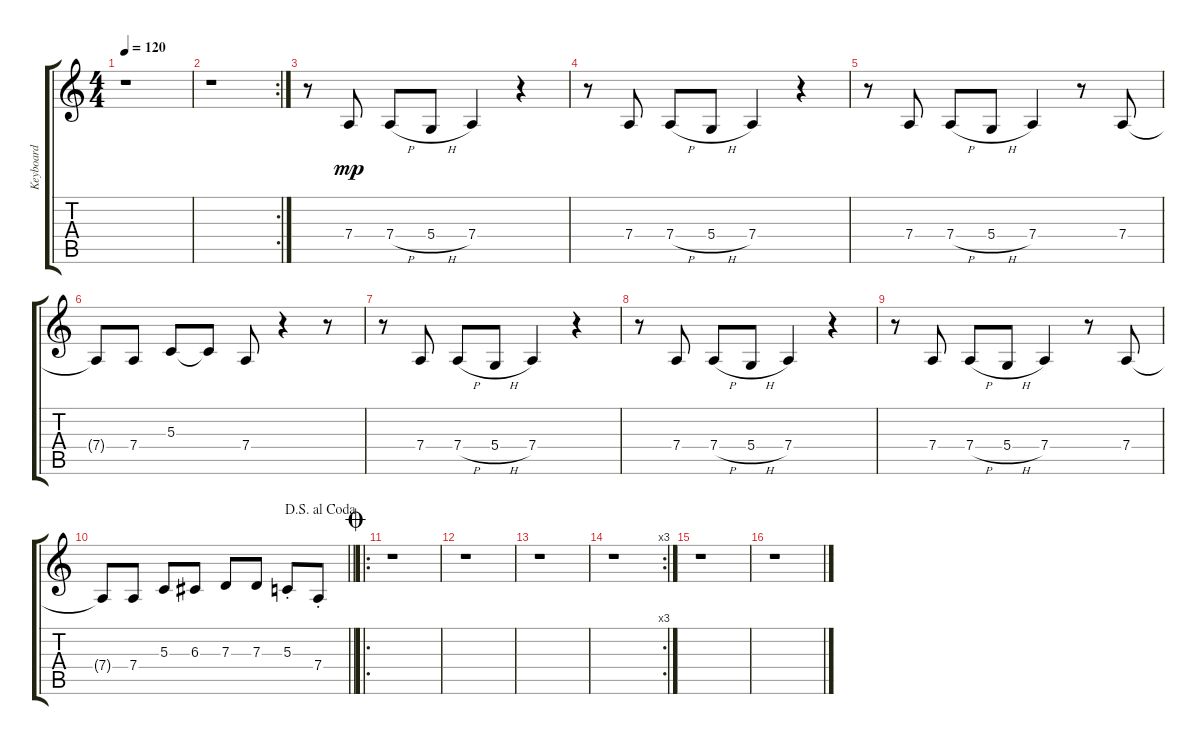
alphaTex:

\track ("Keyboard" "Keyboard") {instrument lead2sawtooth}
\staff {score tabs}
\tuning (E4 B3 G3 D3 A2 E2) {hide}
\ts (4 4)
\tempo 120
\clef g2
\ks c
r.1{dy f} |
\rc 2
r.1 |
r.8 7.4.8{dy mp} 7.4{h}.8 5.4{h}.8 7.4.4 r.4 |
r.8 7.4.8 7.4{h}.8 5.4{h}.8 7.4.4 r.4 |
r.8 7.4.8 7.4{h}.8 5.4{h}.8 7.4.4 r.8 7.4.8 |
7.4{t}.8 7.4.8 5.3.8 5.3{t}.8 7.4.8 r.4 r.8 |
r.8 7.4.8 7.4{h}.8 5.4{h}.8 7.4.4 r.4 |
r.8 7.4.8 7.4{h}.8 5.4{h}.8 7.4.4 r.4 |
r.8 7.4.8 7.4{h}.8 5.4{h}.8 7.4.4 r.8 7.4.8 |
\jump dalsegnoalcoda
\barLineRight lightlight
7.4{t}.8 7.4.8 5.3.8 6.3.8 7.3.8 7.3.8 5.3{st}.8 7.4{st}.8 |
\ro
\jump coda
r.1 |
r.1 |
r.1 |
\rc 3
r.1 |
r.1 |
r.1
